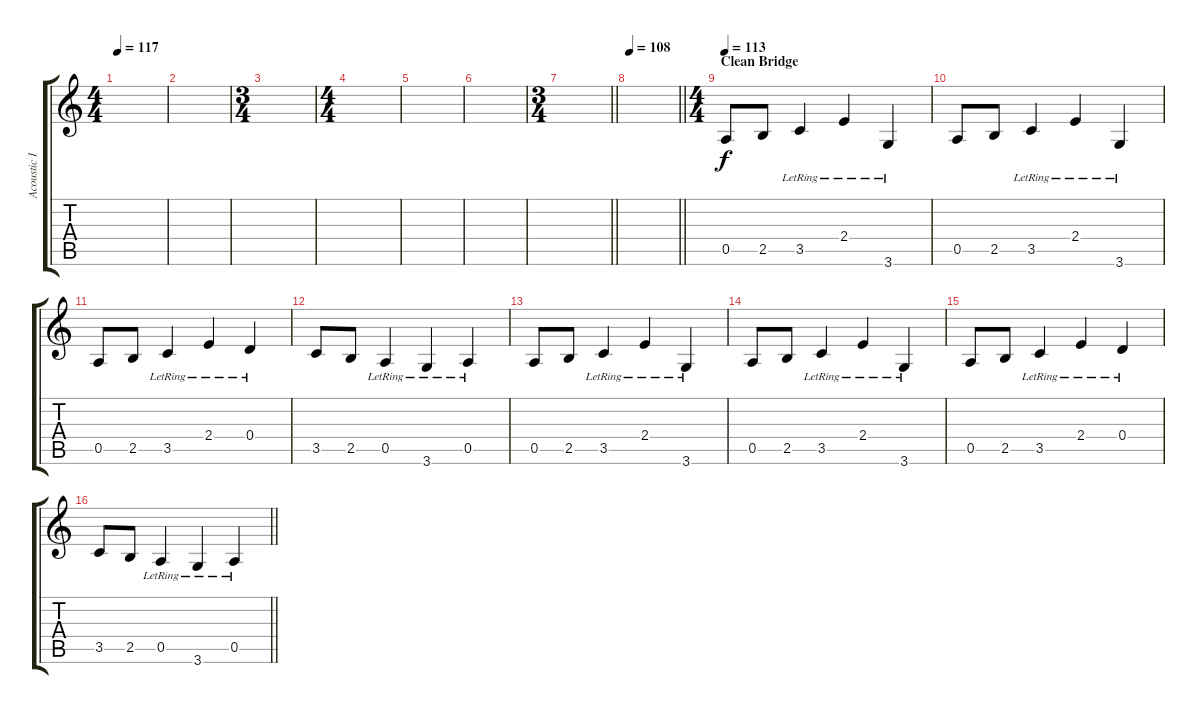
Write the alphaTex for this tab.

\track ("Acoustic II" "Acoustic I") {instrument acousticguitarsteel}
\staff {score tabs}
\tuning (E4 B3 G3 D3 A2 E2) {hide}
\ts (4 4)
\tempo 117
\clef g2
\ks c
|
|
\ts (3 4)
|
\ts (4 4)
|
|
|
\ts (3 4)
\barLineRight lightlight
|
\section ("" "")
\tempo 108
\barLineRight lightlight
|
\ts (4 4)
\section ("" "Clean Bridge")
\tempo 113
0.5.8 2.5.8 3.5{lr}.4 2.4{lr}.4 3.6{lr}.4 |
0.5.8 2.5.8 3.5{lr}.4 2.4{lr}.4 3.6{lr}.4 |
0.5.8 2.5.8 3.5{lr}.4 2.4{lr}.4 0.4{lr}.4 |
3.5.8 2.5.8 0.5{lr}.4 3.6{lr}.4 0.5{lr}.4 |
0.5.8 2.5.8 3.5{lr}.4 2.4{lr}.4 3.6{lr}.4 |
0.5.8 2.5.8 3.5{lr}.4 2.4{lr}.4 3.6{lr}.4 |
0.5.8 2.5.8 3.5{lr}.4 2.4{lr}.4 0.4{lr}.4 |
\barLineRight lightlight
3.5.8 2.5.8 0.5{lr}.4 3.6{lr}.4 0.5{lr}.4
